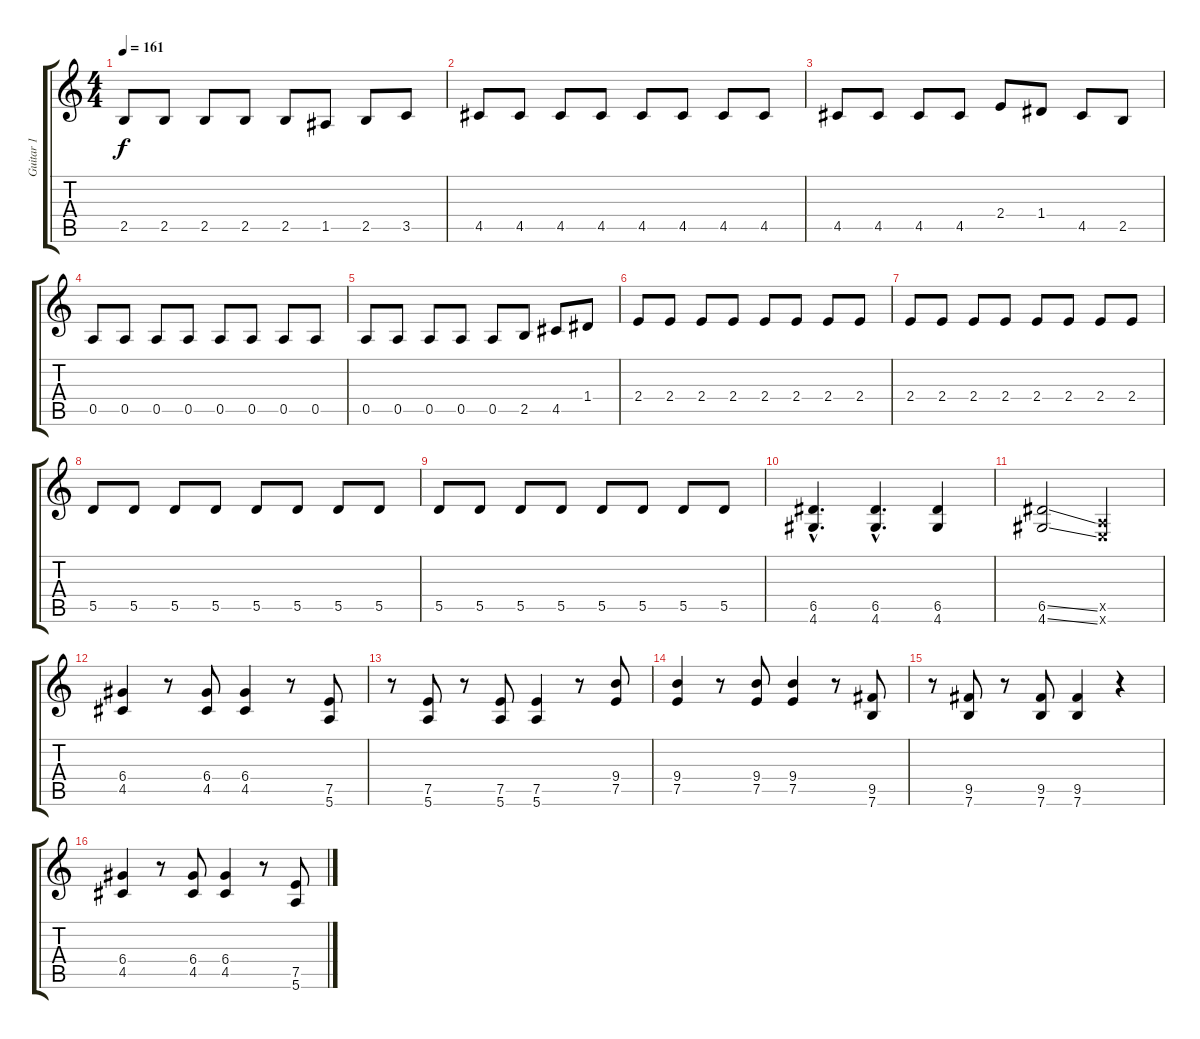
\track ("Guitar 1" "Guitar 1") {instrument distortionguitar}
\staff {score tabs}
\tuning (E4 B3 G3 D3 A2 E2) {hide}
\ts (4 4)
\tempo 161
\clef g2
\ks c
2.5.8{dy f} 2.5.8 2.5.8 2.5.8 2.5.8 1.5.8 2.5.8 3.5.8 |
4.5.8 4.5.8 4.5.8 4.5.8 4.5.8 4.5.8 4.5.8 4.5.8 |
4.5.8 4.5.8 4.5.8 4.5.8 2.4.8 1.4.8 4.5.8 2.5.8 |
0.5.8 0.5.8 0.5.8 0.5.8 0.5.8 0.5.8 0.5.8 0.5.8 |
0.5.8 0.5.8 0.5.8 0.5.8 0.5.8 2.5.8 4.5.8 1.4.8 |
2.4.8 2.4.8 2.4.8 2.4.8 2.4.8 2.4.8 2.4.8 2.4.8 |
2.4.8 2.4.8 2.4.8 2.4.8 2.4.8 2.4.8 2.4.8 2.4.8 |
5.5.8 5.5.8 5.5.8 5.5.8 5.5.8 5.5.8 5.5.8 5.5.8 |
5.5.8 5.5.8 5.5.8 5.5.8 5.5.8 5.5.8 5.5.8 5.5.8 |
(6.5{hac} 4.6{hac}).4{d} (6.5{hac} 4.6{hac}).4{d} (6.5 4.6).4 |
(6.5{ss} 4.6{ss}).2 (0.5{x} 0.6{x}).2 |
(6.4 4.5).4 r.8 (6.4 4.5).8 (6.4 4.5).4 r.8 (7.5 5.6).8 |
r.8 (7.5 5.6).8 r.8 (7.5 5.6).8 (7.5 5.6).4 r.8 (9.4 7.5).8 |
(9.4 7.5).4 r.8 (9.4 7.5).8 (9.4 7.5).4 r.8 (9.5 7.6).8 |
r.8 (9.5 7.6).8 r.8 (9.5 7.6).8 (9.5 7.6).4 r.4 |
(6.4 4.5).4 r.8 (6.4 4.5).8 (6.4 4.5).4 r.8 (7.5 5.6).8
